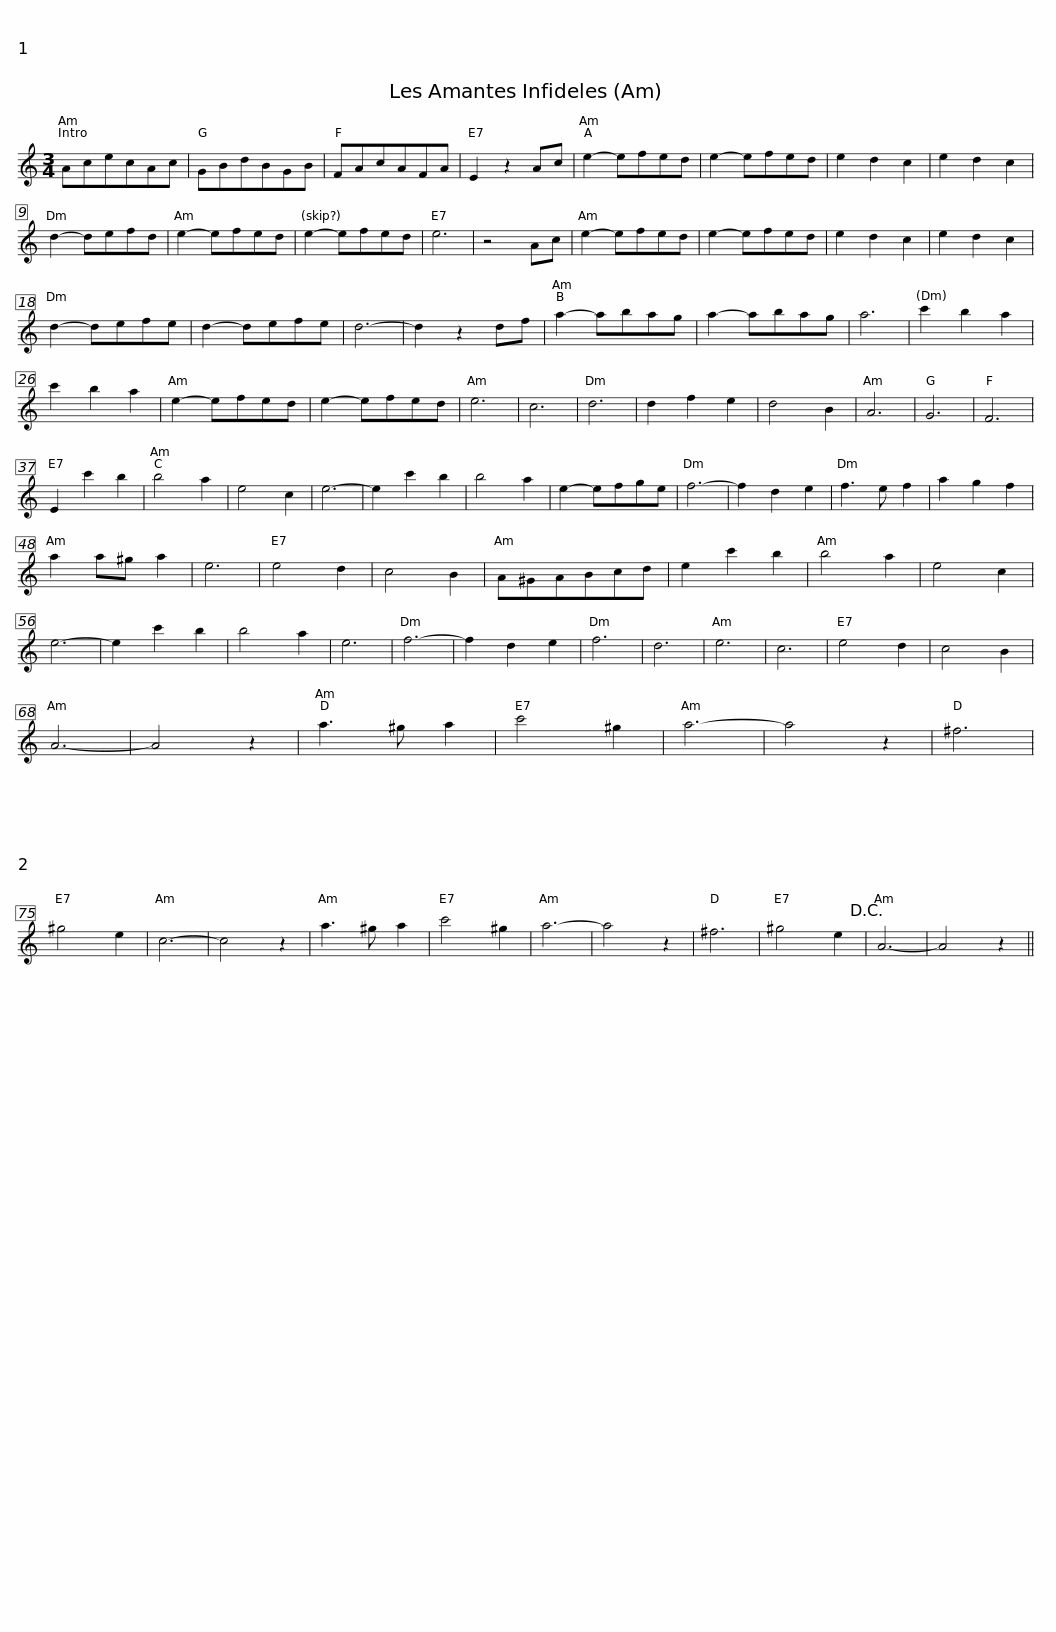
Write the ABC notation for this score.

X:1
L:1/8
M:3/4
I:linebreak $
K:C
V:1 treble
V:1
 AcecAc | GBdBGB | FAcAFA | E2 z2 Ac | e2- efed | %5
 e2- efed | e2 d2 c2 | e2 d2 c2 | d2- defd |$ e2- efed | %10
 e2- efed | e6 | z4 Ac | e2- efed | e2- efed | %15
 e2 d2 c2 | e2 d2 c2 | d2- defe | d2- defe | d6- |$ %20
 d2 z2 df | a2- abag | a2- abag | a6 | c'2 b2 a2 | %25
 c'2 b2 a2 | e2- efed | e2- efed | e6 | c6 | %30
 d6 |$ d2 f2 e2 | d4 B2 | A6 | G6 | %35
 F6 | E2 c'2 b2 | b4 a2 | e4 c2 | e6- | %40
 e2 c'2 b2 | b4 a2 | e2- efge | f6- | f2 d2 e2 |$ %45
 f3 e f2 | a2 g2 f2 | a2 a^g a2 | e6 | e4 d2 | %50
 c4 B2 | A^GABcd | e2 c'2 b2 | b4 a2 | e4 c2 | %55
 e6- | e2 c'2 b2 |$ b4 a2 | e6 | f6- | %60
 f2 d2 e2 | f6 | d6 | e6 | c6 | %65
 e4 d2 | c4 B2 | A6- | A4 z2 | a3 ^g a2 | %70
 c'4 ^g2 | a6- | a4 z2 |$ ^f6 | ^g4 e2 | %75
 c6- | c4 z2 | a3 ^g a2 | c'4 ^g2 | a6- | %80
 a4 z2 | ^f6 | ^g4 e2!D.C.! | A6- | A4 z2 || %85
